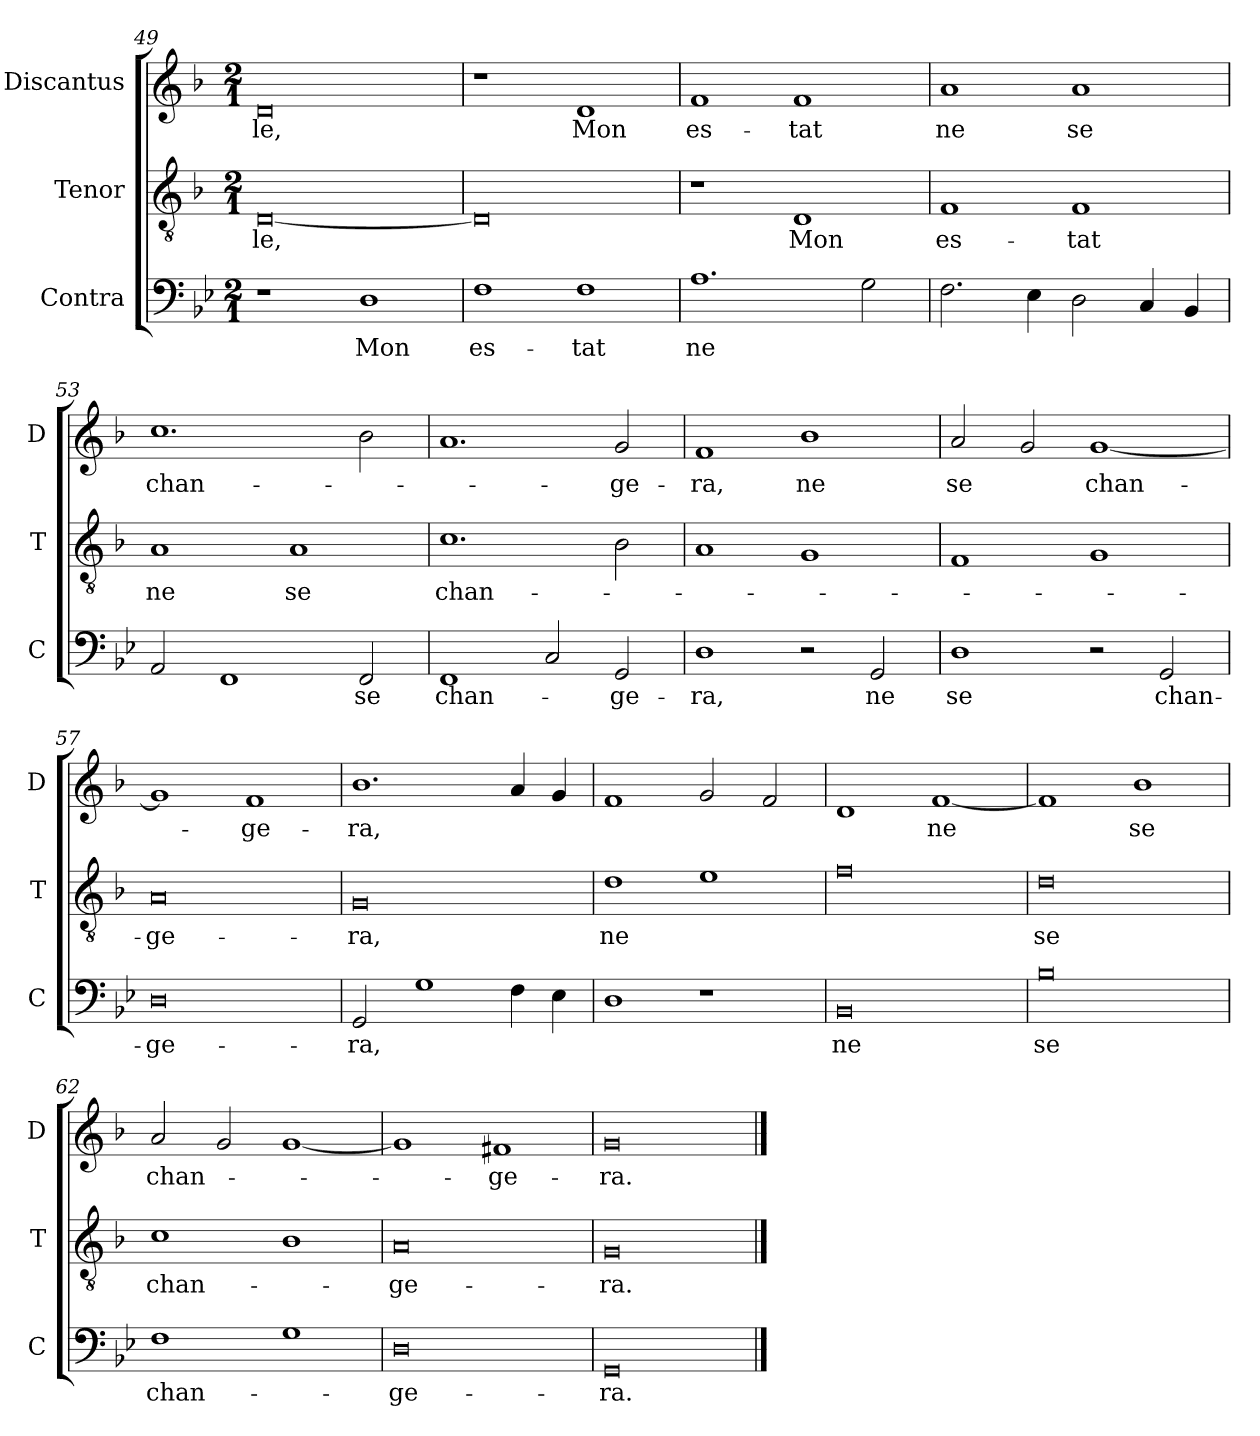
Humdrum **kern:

**kern	**text	**kern	**text	**kern	**text
*part3	*part3	*part2	*part2	*part1	*part1
*staff3	*staff3	*staff2	*staff2	*staff1	*staff1
*I"Contra	*	*I"Tenor	*	*I"Discantus	*
*I'C	*	*I'T	*	*I'D	*
*clefF4	*	*clefGv2	*	*clefG2	*
*k[b-e-]	*	*k[b-]	*	*k[b-]	*
*M2/1	*	*M2/1	*	*M2/1	*
=49	=49	=49	=49	=49	=49
1r	.	[0D	-le,	0d	-le,
1D	Mon	.	.	.	.
=50	=50	=50	=50	=50	=50
1F	es-	0D]	.	1r	.
1F	-tat	.	.	1d	Mon
=51	=51	=51	=51	=51	=51
1.A	ne	1r	.	1f	es-
.	.	1D	Mon	1f	-tat
2G\	.	.	.	.	.
=52	=52	=52	=52	=52	=52
2.F\	.	1F	es-	1a	ne
4E-\	.	.	.	.	.
2D\	.	1F	-tat	1a	se
4C/	.	.	.	.	.
4BB-/	.	.	.	.	.
=53	=53	=53	=53	=53	=53
2AA/	.	1A	ne	1.cc	chan-
1FF	.	.	.	.	.
.	.	1A	se	.	.
2FF/	se	.	.	2b-\	.
=54	=54	=54	=54	=54	=54
1FF	chan-	1.c	chan-	1.a	.
2C/	.	.	.	.	.
2GG/	-ge-	2B-\	.	2g/	-ge-
=55	=55	=55	=55	=55	=55
1D	-ra,	1A	.	1f	-ra,
2r	.	1G	.	1b-	ne
2GG/	ne	.	.	.	.
=56	=56	=56	=56	=56	=56
1D	se	1F	.	2a/	se
.	.	.	.	2g/	.
2r	.	1G	.	[1g	chan-
2GG/	chan-	.	.	.	.
=57	=57	=57	=57	=57	=57
0D	-ge-	0A	-ge-	1g]	.
.	.	.	.	1f	-ge-
=58	=58	=58	=58	=58	=58
2GG/	-ra,	0G	-ra,	1.b-	-ra,
1G	.	.	.	.	.
4F\	.	.	.	4a/	.
4E-\	.	.	.	4g/	.
=59	=59	=59	=59	=59	=59
1D	.	1d	ne	1f	.
1r	.	1e	.	2g/	.
.	.	.	.	2f/	.
=60	=60	=60	=60	=60	=60
0BB-	ne	0f	.	1d	.
.	.	.	.	[1f	ne
=61	=61	=61	=61	=61	=61
0B-	se	0d	se	1f]	.
.	.	.	.	1b-	se
=62	=62	=62	=62	=62	=62
1F	chan-	1c	chan-	2a/	chan-
.	.	.	.	2g/	.
1G	.	1B-	.	[1g	.
=63	=63	=63	=63	=63	=63
0D	-ge-	0A	-ge-	1g]	.
.	.	.	.	1f#X	-ge-
=64	=64	=64	=64	=64	=64
0GG	-ra.	0G	-ra.	0g	-ra.
==	==	==	==	==	==
*-	*-	*-	*-	*-	*-
